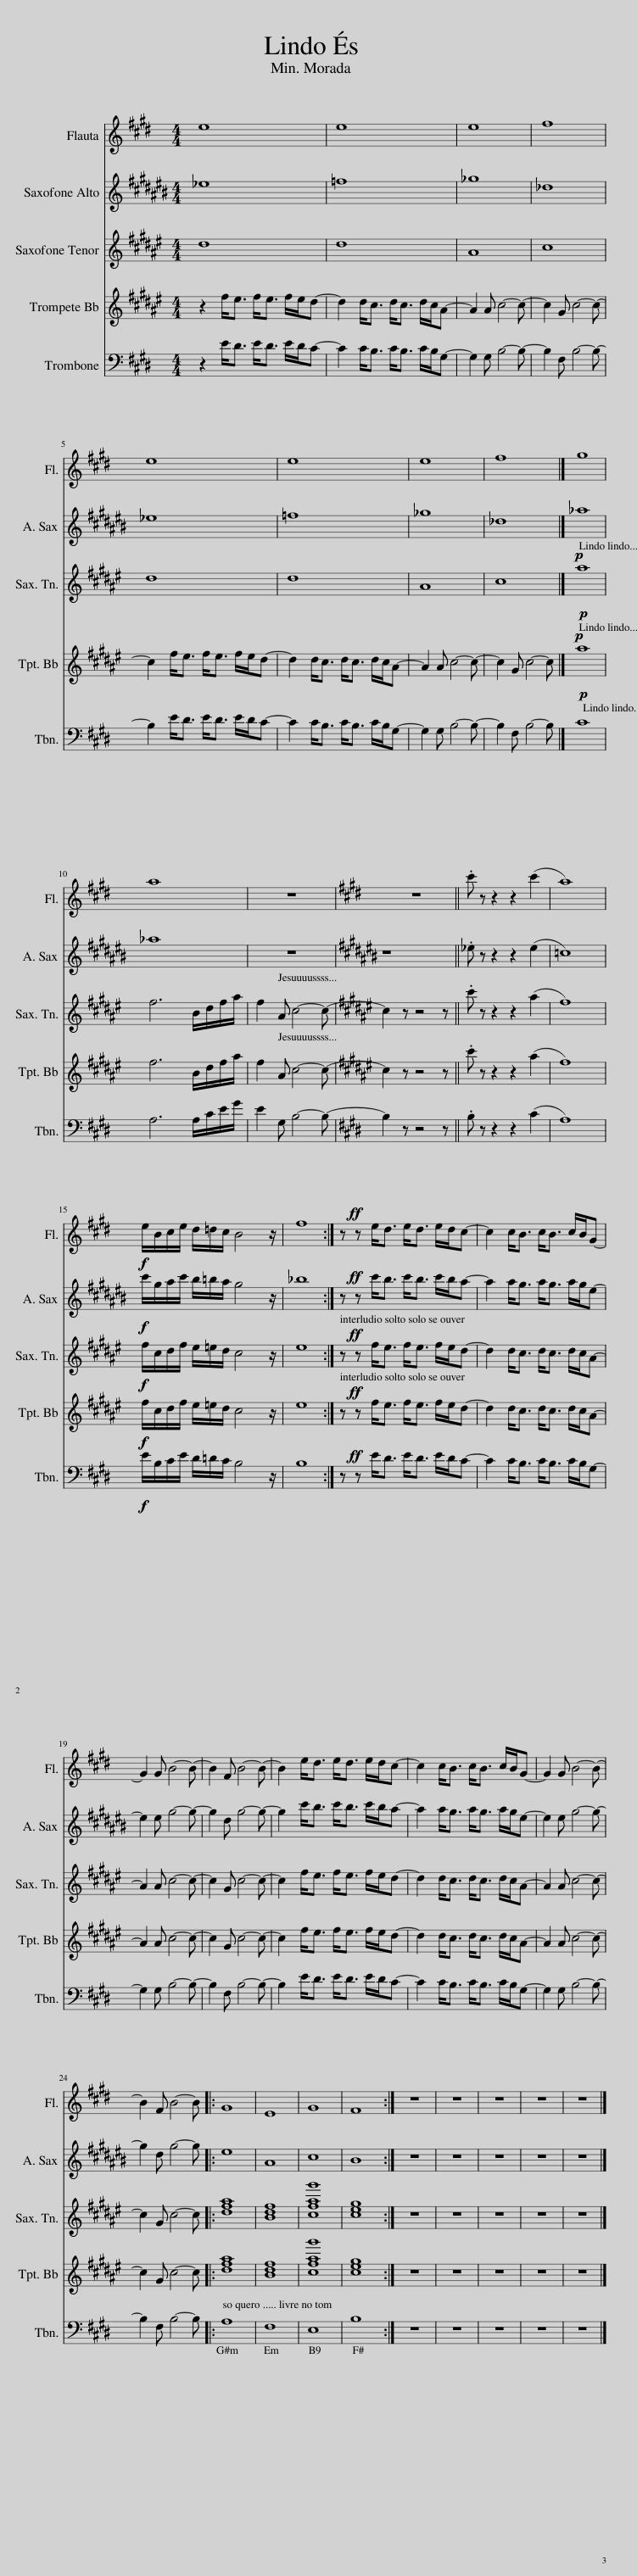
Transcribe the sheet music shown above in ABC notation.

X:1
%%score 1 2 3 4 5
L:1/8
M:4/4
I:linebreak $
K:E
V:1 treble
V:2 treble transpose=-9
V:3 treble transpose=-14
V:4 treble transpose=-2
V:5 bass
V:1
 e8 | e8 | e8 | f8 |$ e8 | %5
 e8 | e8 | f8 |] g8 |$ a8 | %10
 z8 |[K:E] z8 || .c' z z2 z2 (c'2 | a8) |$!f! e/B/c/e/ d/=d/c/ B4 z/ | %15
 f8 :|!ff! z z e<d e<d e/d/c- | c2 c<B c<B c/B/G- |$ G2 G B4- B- | B2 F B4- B- | %20
 B2 e<d e<d e/d/c- | c2 c<B c<B c/B/G- | G2 G B4- B- |$ B2 F B4- B |: G8 | %25
 E8 | G8 | F8 :| z8 | z8 | %30
 z8 | z8 | z8 |] %33
V:2
[K:C#] _e8 | =f8 | _g8 | _d8 |$ _e8 | %5
 =f8 | _g8 | _d8 |] _a8 |$ _a8 | %10
 z8 |[K:C#] z8 || ._e z z2 z2 (e2 | =c8) |$!f! c'/g/a/c'/ b/=b/a/ g4 z/ | %15
 _b8 :|!ff! z z c'<b c'<b c'/b/a- | a2 a<g a<g a/g/e- |$ e2 e g4- g- | g2 d g4- g- | %20
 g2 c'<b c'<b c'/b/a- | a2 a<g a<g a/g/e- | e2 e g4- g- |$ g2 d g4- g |: e8 | %25
 A8 | c8 | B8 :| z8 | z8 | %30
 z8 | z8 | z8 |] %33
V:3
[K:F#] d8 | d8 | A8 | c8 |$ d8 | %5
 d8 | A8 | c8 |]!p!!p! a8 |$ f6 B/d/f/a/ | %10
 f2 A c4- c- |[K:F#] c2 z z4 z || .c' z z2 z2 (a2 | f8) |$!f! f/c/d/f/ e/=e/d/ c4 z/ | %15
 e8 :|!ff! z z f<e f<e f/e/d- | d2 d<c d<c d/c/A- |$ A2 A c4- c- | c2 G c4- c- | %20
 c2 f<e f<e f/e/d- | d2 d<c d<c d/c/A- | A2 A c4- c- |$ c2 G c4- c |: [dfa]8 | %25
 [Bdf]8 | [cfag']8 | [ceg]8 :| z8 | z8 | %30
 z8 | z8 | z8 |] %33
V:4
[K:F#] z2 f<e f<e f/e/d- | d2 d<c d<c d/c/A- | A2 A c4- c- | c2 G c4- c- |$ c2 f<e f<e f/e/d- | %5
 d2 d<c d<c d/c/A- | A2 A c4- c- | c2 G c4- c |]!p!!p! a8 |$ f6 B/d/f/a/ | %10
 f2 A c4- c- |[K:F#] c2 z z4 z || .c' z z2 z2 (a2 | f8) |$!f! f/c/d/f/ e/=e/d/ c4 z/ | %15
 e8 :|!ff! z z f<e f<e f/e/d- | d2 d<c d<c d/c/A- |$ A2 A c4- c- | c2 G c4- c- | %20
 c2 f<e f<e f/e/d- | d2 d<c d<c d/c/A- | A2 A c4- c- |$ c2 G c4- c |: [dfa]8 | %25
 [Bdf]8 | [cfag']8 | [ceg]8 :| z8 | z8 | %30
 z8 | z8 | z8 |] %33
V:5
 z2 E<D E<D E/D/C- | C2 C<B, C<B, C/B,/G,- | G,2 G, B,4- B,- | B,2 F, B,4- B,- |$ B,2 E<D E<D E/D/C- | %5
 C2 C<B, C<B, C/B,/G,- | G,2 G, B,4- B,- | B,2 F, B,4- B, |] C8 |$ A,6 A,/C/E/G/ | %10
 E2 G, B,4- B,- |[K:E] B,2 z z4 z || .B, z z2 z2 (C2 | A,8) |$!f! E/B,/C/E/ D/=D/C/ B,4 z/ | %15
 B,8 :|!ff! z z E<D E<D E/D/C- | C2 C<B, C<B, C/B,/G,- |$ G,2 G, B,4- B,- | B,2 F, B,4- B,- | %20
 B,2 E<D E<D E/D/C- | C2 C<B, C<B, C/B,/G,- | G,2 G, B,4- B,- |$ B,2 F, B,4- B, |: A,8 | %25
 F,8 | E,8 | B,8 :| z8 | z8 | %30
 z8 | z8 | z8 |] %33
